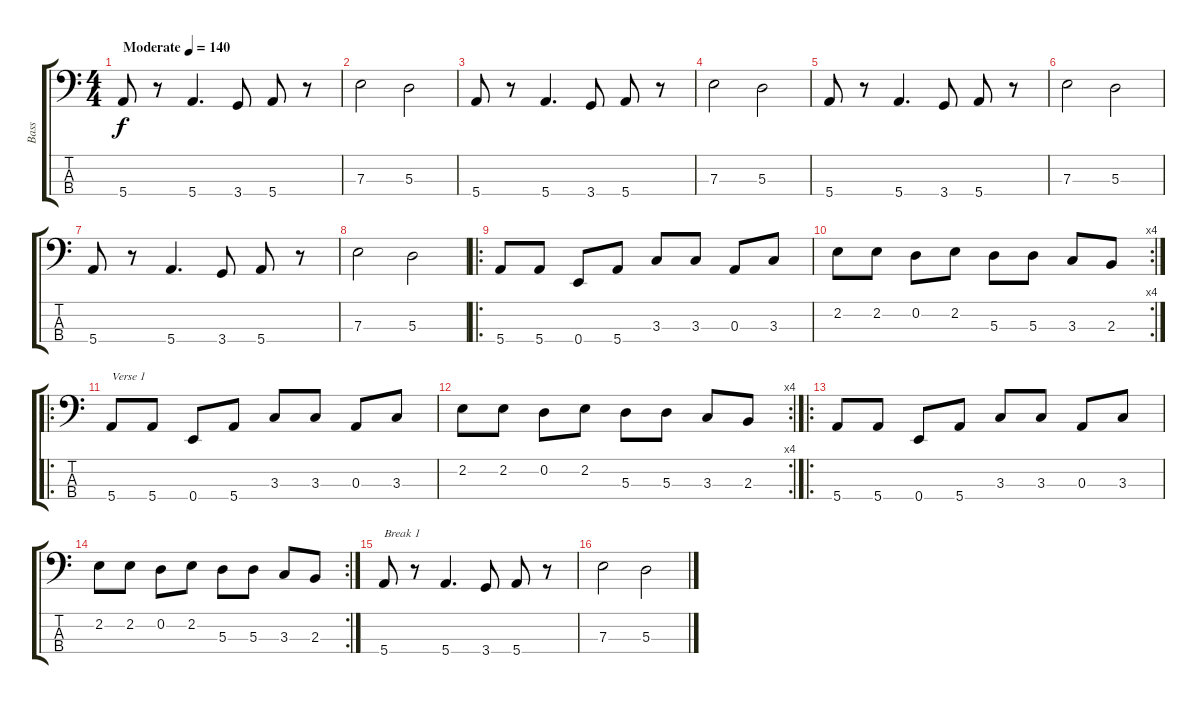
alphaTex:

\track ("Bass" "Bass") {instrument electricbassfinger}
\staff {score tabs}
\tuning (G2 D2 A1 E1) {hide}
\ts (4 4)
\tempo (140 "Moderate")
\clef f4
\ks c
5.4.8{dy f instrument electricbassfinger} r.8 5.4.4{d} 3.4.8 5.4.8 r.8 |
7.3.2 5.3.2 |
5.4.8 r.8 5.4.4{d} 3.4.8 5.4.8 r.8 |
7.3.2 5.3.2 |
5.4.8 r.8 5.4.4{d} 3.4.8 5.4.8 r.8 |
7.3.2 5.3.2 |
5.4.8 r.8 5.4.4{d} 3.4.8 5.4.8 r.8 |
7.3.2 5.3.2 |
\ro
5.4.8 5.4.8 0.4.8 5.4.8 3.3.8 3.3.8 0.3.8 3.3.8 |
\rc 4
2.2.8 2.2.8 0.2.8 2.2.8 5.3.8 5.3.8 3.3.8 2.3.8 |
\ro
5.4.8{txt "Verse 1"} 5.4.8 0.4.8 5.4.8 3.3.8 3.3.8 0.3.8 3.3.8 |
\rc 4
2.2.8 2.2.8 0.2.8 2.2.8 5.3.8 5.3.8 3.3.8 2.3.8 |
\ro
5.4.8 5.4.8 0.4.8 5.4.8 3.3.8 3.3.8 0.3.8 3.3.8 |
\rc 2
2.2.8 2.2.8 0.2.8 2.2.8 5.3.8 5.3.8 3.3.8 2.3.8 |
5.4.8{txt "Break 1"} r.8 5.4.4{d} 3.4.8 5.4.8 r.8 |
7.3.2 5.3.2
